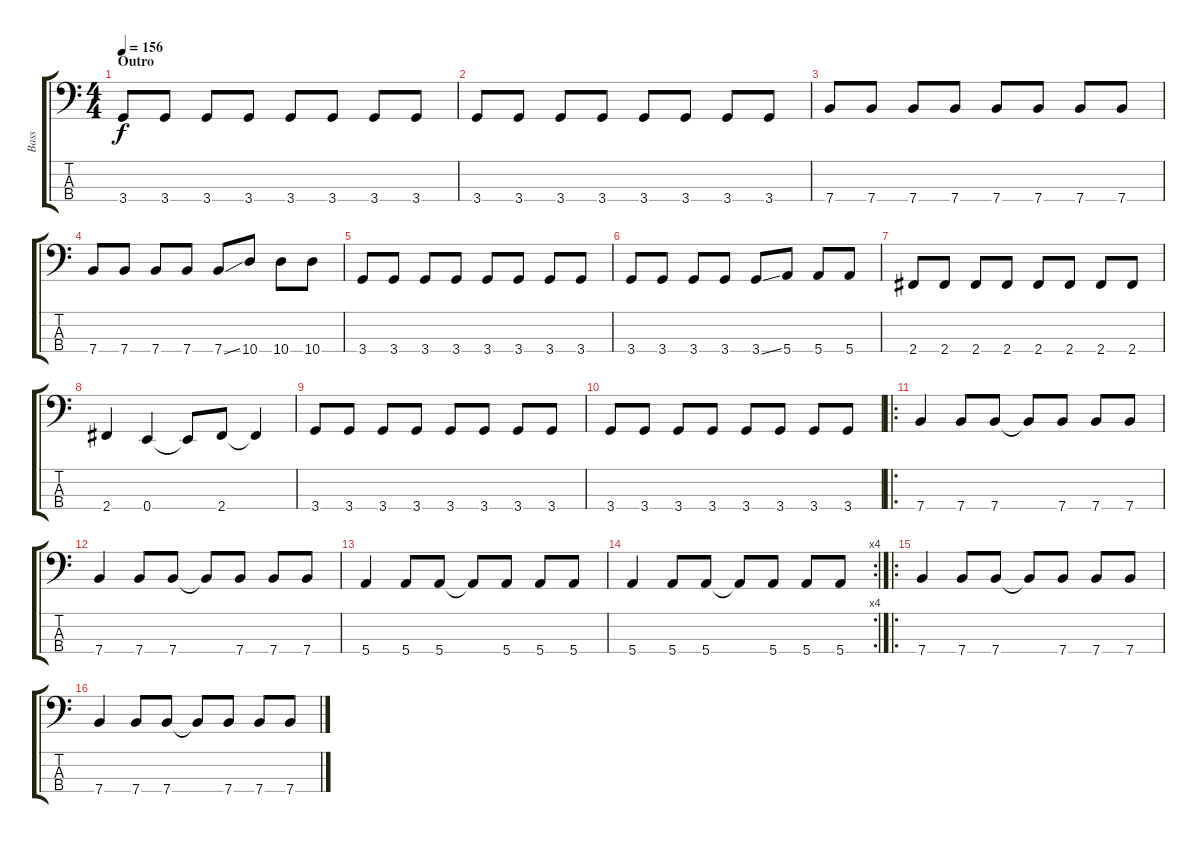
\track ("Bass" "Bass") {instrument electricbasspick}
\staff {score tabs}
\tuning (G2 D2 A1 E1) {hide}
\ts (4 4)
\section ("" "Outro")
\tempo 156
\clef f4
\ks c
3.4.8{dy f} 3.4.8 3.4.8 3.4.8 3.4.8 3.4.8 3.4.8 3.4.8 |
3.4.8 3.4.8 3.4.8 3.4.8 3.4.8 3.4.8 3.4.8 3.4.8 |
7.4.8 7.4.8 7.4.8 7.4.8 7.4.8 7.4.8 7.4.8 7.4.8 |
7.4.8 7.4.8 7.4.8 7.4.8 7.4{ss}.8 10.4.8 10.4.8 10.4.8 |
3.4.8 3.4.8 3.4.8 3.4.8 3.4.8 3.4.8 3.4.8 3.4.8 |
3.4.8 3.4.8 3.4.8 3.4.8 3.4{ss}.8 5.4.8 5.4.8 5.4.8 |
2.4.8 2.4.8 2.4.8 2.4.8 2.4.8 2.4.8 2.4.8 2.4.8 |
2.4.4 0.4.4 0.4{t}.8 2.4.8 2.4{t}.4 |
3.4.8 3.4.8 3.4.8 3.4.8 3.4.8 3.4.8 3.4.8 3.4.8 |
3.4.8 3.4.8 3.4.8 3.4.8 3.4.8 3.4.8 3.4.8 3.4.8 |
\ro
7.4.4 7.4.8 7.4.8 7.4{t}.8 7.4.8 7.4.8 7.4.8 |
7.4.4 7.4.8 7.4.8 7.4{t}.8 7.4.8 7.4.8 7.4.8 |
5.4.4 5.4.8 5.4.8 5.4{t}.8 5.4.8 5.4.8 5.4.8 |
\rc 4
5.4.4 5.4.8 5.4.8 5.4{t}.8 5.4.8 5.4.8 5.4.8 |
\ro
7.4.4 7.4.8 7.4.8 7.4{t}.8 7.4.8 7.4.8 7.4.8 |
7.4.4 7.4.8 7.4.8 7.4{t}.8 7.4.8 7.4.8 7.4.8
